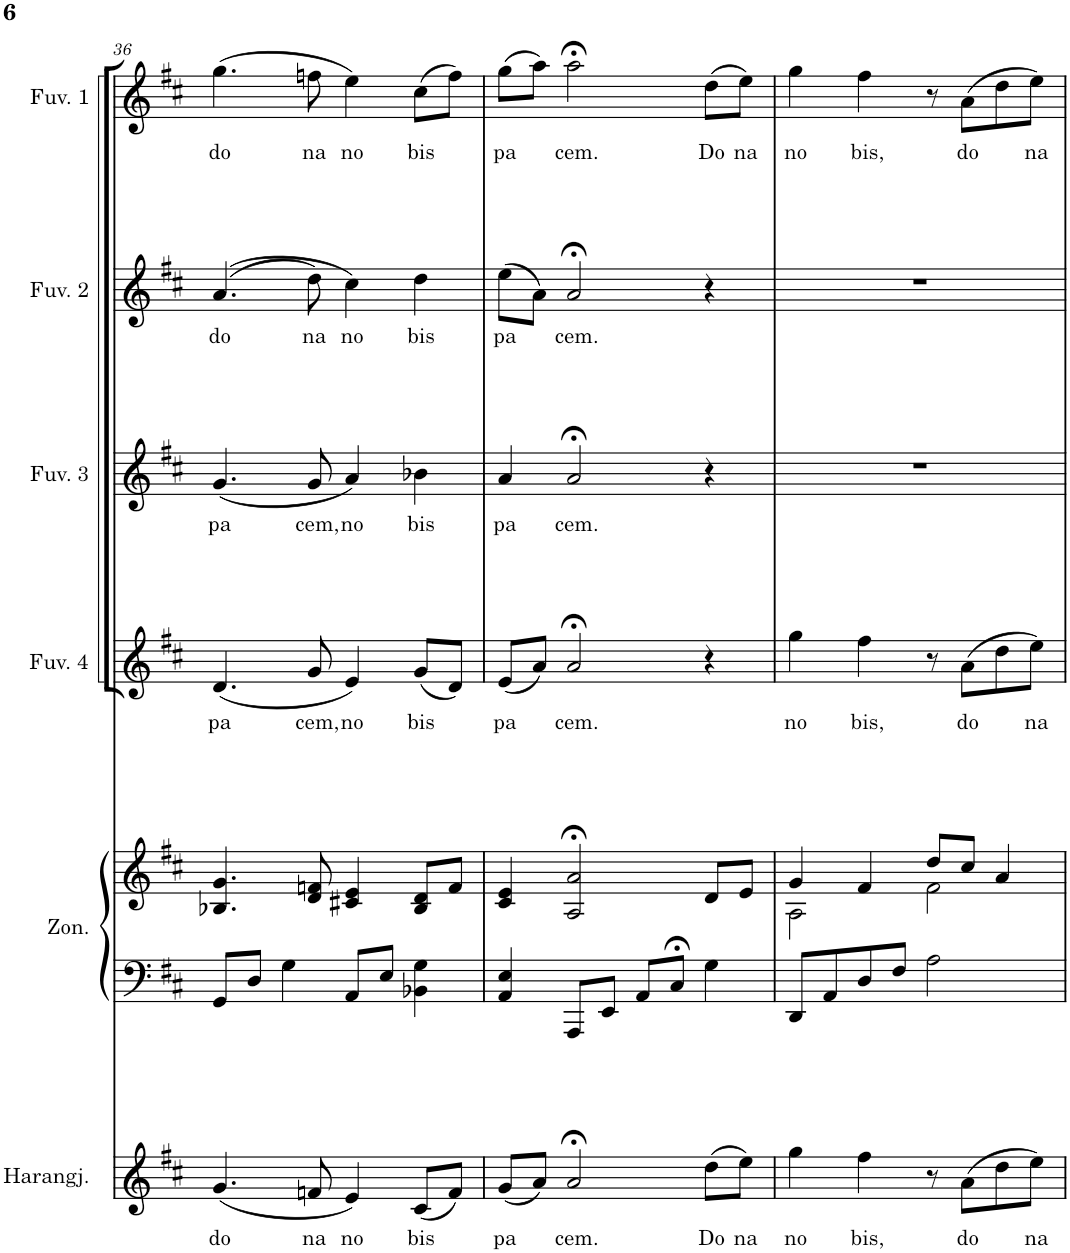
**kern	**text	**kern	**kern	**kern	**text	**kern	**text	**kern	**text	**kern	**text
*part6	*part6	*part5	*part5	*part4	*part4	*part3	*part3	*part2	*part2	*part1	*part1
*staff7	*staff7	*staff6	*staff5	*staff4	*staff4	*staff3	*staff3	*staff2	*staff2	*staff1	*staff1
*I"Harangjáték	*	*I"Zongora	*	*I"Fuvola 4	*	*I"Fuvola 3	*	*I"Fuvola 2	*	*I"Fuvola 1	*
*I'Harangj.	*	*I'Zon.	*	*I'Fuv. 4	*	*I'Fuv. 3	*	*I'Fuv. 2	*	*I'Fuv. 1	*
!!LO:PB:g=z
*clefG2	*	*clefF4	*clefG2	*clefG2	*	*clefG2	*	*clefG2	*	*clefG2	*
*Trd-14c-24	*	*	*	*	*	*	*	*	*	*	*
*k[f#c#]	*	*k[f#c#]	*k[f#c#]	*k[f#c#]	*	*k[f#c#]	*	*k[f#c#]	*	*k[f#c#]	*
*M4/4	*	*M4/4	*M4/4	*M4/4	*	*M4/4	*	*M4/4	*	*M4/4	*
=36	=36	=36	=36	=36	=36	=36	=36	=36	=36	=36	=36
!	!LO:LY:b	!	!	!	!LO:LY:b	!	!LO:LY:b	!	!LO:LY:b	!	!LO:LY:b
(4.g/	do	8GG/L	4.B-X/ 4.g/	(4.d/	pa	(4.g/	pa	((4.a/	do	(4.gg\	do
.	.	8D/J	.	.	.	.	.	.	.	.	.
.	.	4G\	.	.	.	.	.	.	.	.	.
!	!LO:LY:b	!	!	!	!LO:LY:b	!	!LO:LY:b	!	!LO:LY:b	!	!LO:LY:b
8fn/	na	.	8d/ 8fn/	8g/	cem,	8g/	cem,	8dd\)	na	8ffn\	na
!	!LO:LY:b	!	!	!	!LO:LY:b	!	!LO:LY:b	!	!LO:LY:b	!	!LO:LY:b
4e/)	no	8AA/L	4c#X/ 4e/	4e/)	no	4a/)	no	4cc#\)	no	4ee\)	no
.	.	8E/J	.	.	.	.	.	.	.	.	.
!	!LO:LY:b	!	!	!	!LO:LY:b	!	!LO:LY:b	!	!LO:LY:b	!	!LO:LY:b
(8c#/L	bis	4BB-X\ 4G\	8B-/ 8d/L	(8g/L	bis	4b-X\	bis	4dd\	bis	(8cc#\L	bis
8f/J)	.	.	8f/J	8d/J)	.	.	.	.	.	8ff\J)	.
=37	=37	=37	=37	=37	=37	=37	=37	=37	=37	=37	=37
!	!LO:LY:b	!	!	!	!LO:LY:b	!	!LO:LY:b	!	!LO:LY:b	!	!LO:LY:b
(8g/L	pa	4AA/ 4E/	4c#/ 4e/	(8e/L	pa	4a/	pa	(8ee\L	pa	(8gg\L	pa
8a/J)	.	.	.	8a/J)	.	.	.	8a\J)	.	8aa\J)	.
!	!LO:LY:b	!	!	!	!LO:LY:b	!	!LO:LY:b	!	!LO:LY:b	!	!LO:LY:b
2a;</	cem.	8AAA/L	2A/;< 2a/;<	2a;</	cem.	2a;</	cem.	2a;</	cem.	2aa;<\	cem.
.	.	8EE/J	.	.	.	.	.	.	.	.	.
.	.	8AA/L	.	.	.	.	.	.	.	.	.
.	.	8C#;</J	.	.	.	.	.	.	.	.	.
!	!LO:LY:b	!	!	!	!	!	!	!	!	!	!LO:LY:b
(8dd\L	Do	4G\	8d/L	4r	.	4r	.	4r	.	(8dd\L	Do
!	!LO:LY:b	!	!	!	!	!	!	!	!	!	!LO:LY:b
8ee\J)	na	.	8e/J	.	.	.	.	.	.	8ee\J)	na
=38	=38	=38	=38	=38	=38	=38	=38	=38	=38	=38	=38
!	!LO:LY:b	!	!	!	!LO:LY:b	!	!	!	!	!	!LO:LY:b
*	*	*	*^	*	*	*	*	*	*	*	*
4gg\	no	8DD/L	4g/	2A\	4gg\	no	1r	.	1r	.	4gg\	no
.	.	8AA/	.	.	.	.	.	.	.	.	.	.
!	!LO:LY:b	!	!	!	!	!LO:LY:b	!	!	!	!	!	!LO:LY:b
4ff#\	bis,	8D/	4f#/	.	4ff#\	bis,	.	.	.	.	4ff#\	bis,
.	.	8F#/J	.	.	.	.	.	.	.	.	.	.
8r	.	2A\	8dd/L	2f#\	8r	.	.	.	.	.	8r	.
!	!LO:LY:b	!	!	!	!	!LO:LY:b	!	!	!	!	!	!LO:LY:b
(8a\L	do	.	8cc#/J	.	(8a\L	do	.	.	.	.	(8a\L	do
8dd\	.	.	4a/	.	8dd\	.	.	.	.	.	8dd\	.
!	!LO:LY:b	!	!	!	!	!LO:LY:b	!	!	!	!	!	!LO:LY:b
8ee\J)	na	.	.	.	8ee\J)	na	.	.	.	.	8ee\J)	na
*	*	*	*v	*v	*	*	*	*	*	*	*	*
=	=	=	=	=	=	=	=	=	=	=	=
*-	*-	*-	*-	*-	*-	*-	*-	*-	*-	*-	*-
